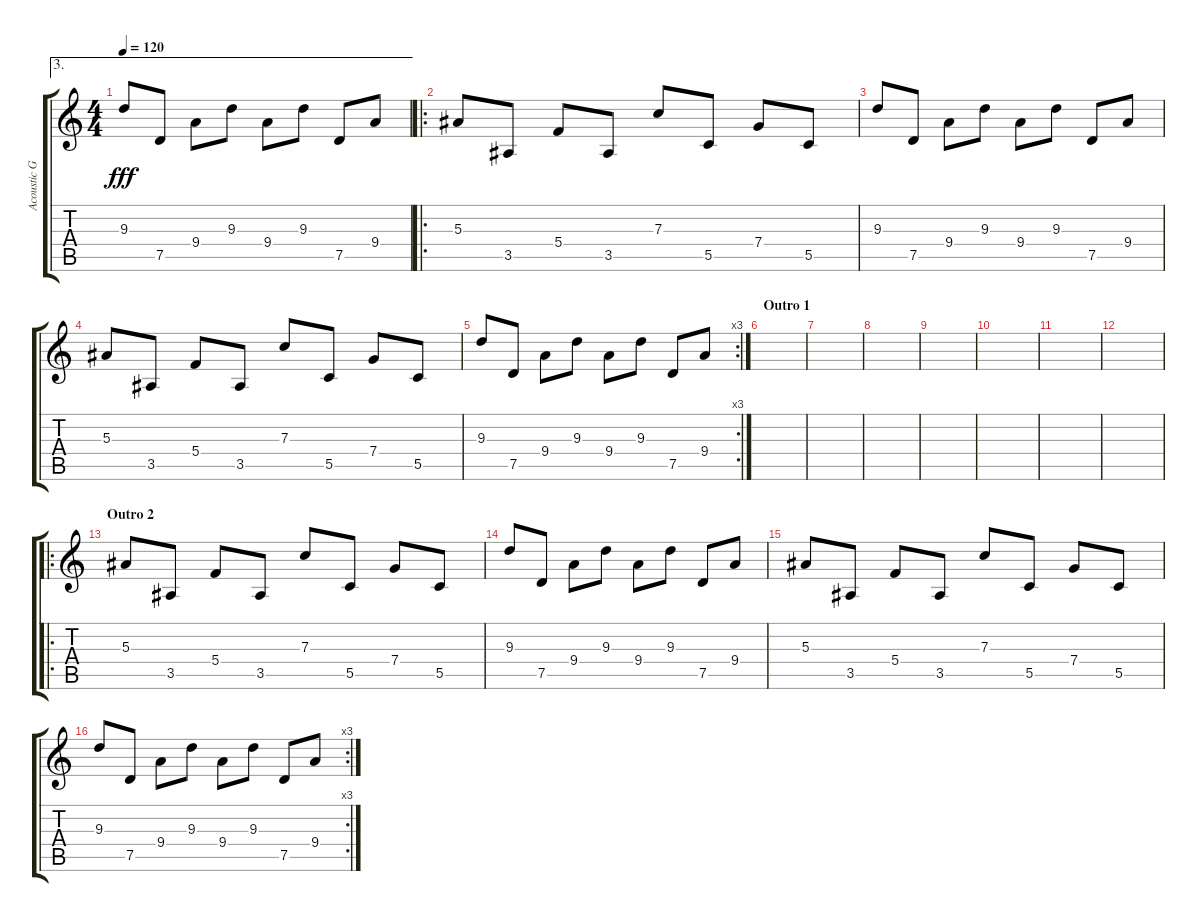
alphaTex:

\track ("Acoustic Guitar 1" "Acoustic G") {instrument acousticguitarsteel}
\staff {score tabs}
\tuning (D4 A3 F3 C3 G2 D2) {hide}
\ae 3
\ts (4 4)
\tempo 120
\clef g2
\ks c
9.3.8{dy fff} 7.5.8 9.4.8 9.3.8 9.4.8 9.3.8 7.5.8 9.4.8 |
\ro
5.3.8 3.5.8 5.4.8 3.5.8 7.3.8 5.5.8 7.4.8 5.5.8 |
9.3.8 7.5.8 9.4.8 9.3.8 9.4.8 9.3.8 7.5.8 9.4.8 |
5.3.8 3.5.8 5.4.8 3.5.8 7.3.8 5.5.8 7.4.8 5.5.8 |
\rc 3
9.3.8 7.5.8 9.4.8 9.3.8 9.4.8 9.3.8 7.5.8 9.4.8 |
\section ("" "Outro 1")
|
|
|
|
|
|
|
\ro
\section ("" "Outro 2")
5.3.8 3.5.8 5.4.8 3.5.8 7.3.8 5.5.8 7.4.8 5.5.8 |
9.3.8 7.5.8 9.4.8 9.3.8 9.4.8 9.3.8 7.5.8 9.4.8 |
5.3.8 3.5.8 5.4.8 3.5.8 7.3.8 5.5.8 7.4.8 5.5.8 |
\rc 3
9.3.8 7.5.8 9.4.8 9.3.8 9.4.8 9.3.8 7.5.8 9.4.8
